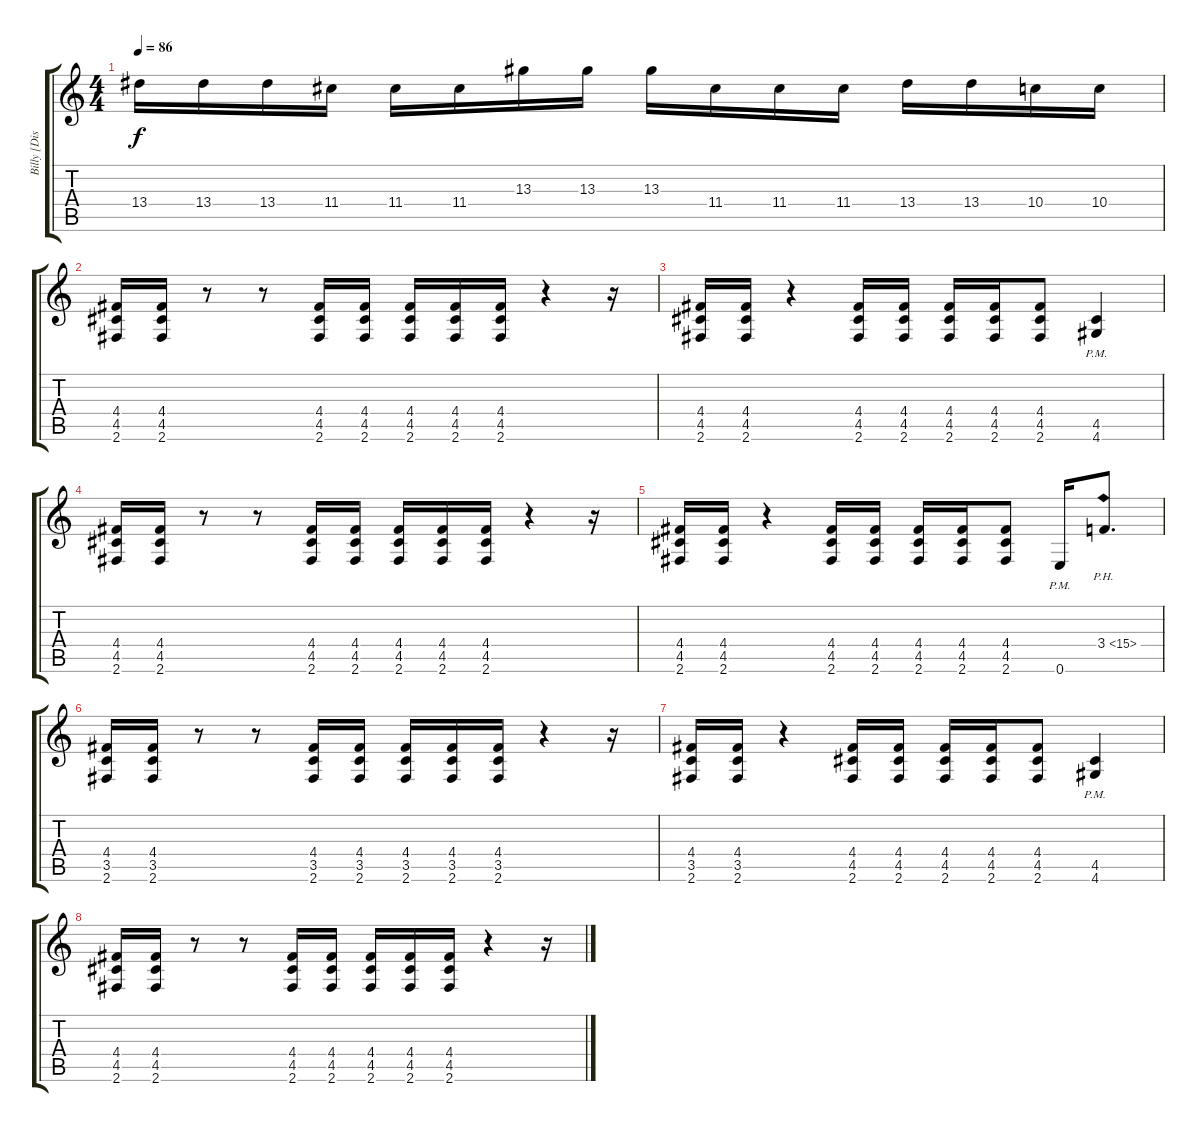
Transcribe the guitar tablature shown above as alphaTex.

\track ("Billy [Distortion]" "Billy [Dis") {instrument distortionguitar}
\staff {score tabs}
\tuning (E4 B3 G3 D3 A2 E2) {hide}
\ts (4 4)
\tempo 86
\clef g2
\ks c
13.4.16{dy f} 13.4.16 13.4.16 11.4.16 11.4.16 11.4.16 13.3.16 13.3.16 13.3.16 11.4.16 11.4.16 11.4.16 13.4.16 13.4.16 10.4.16 10.4.16 |
(4.4 4.5 2.6).16 (4.4 4.5 2.6).16 r.8 r.8 (4.4 4.5 2.6).16 (4.4 4.5 2.6).16 (4.4 4.5 2.6).16 (4.4 4.5 2.6).16 (4.4 4.5 2.6).16 r.4 r.16 |
(4.4 4.5 2.6).16 (4.4 4.5 2.6).16 r.4 (4.4 4.5 2.6).16 (4.4 4.5 2.6).16 (4.4 4.5 2.6).16 (4.4 4.5 2.6).16 (4.4 4.5 2.6).8 (4.5{pm} 4.6{pm}).4 |
(4.4 4.5 2.6).16 (4.4 4.5 2.6).16 r.8 r.8 (4.4 4.5 2.6).16 (4.4 4.5 2.6).16 (4.4 4.5 2.6).16 (4.4 4.5 2.6).16 (4.4 4.5 2.6).16 r.4 r.16 |
(4.4 4.5 2.6).16 (4.4 4.5 2.6).16 r.4 (4.4 4.5 2.6).16 (4.4 4.5 2.6).16 (4.4 4.5 2.6).16 (4.4 4.5 2.6).16 (4.4 4.5 2.6).8 0.6{pm}.16 3.4{ph 12}.8{d} |
(4.4 3.5 2.6).16 (4.4 3.5 2.6).16 r.8 r.8 (4.4 3.5 2.6).16 (4.4 3.5 2.6).16 (4.4 3.5 2.6).16 (4.4 3.5 2.6).16 (4.4 3.5 2.6).16 r.4 r.16 |
(4.4 3.5 2.6).16 (4.4 3.5 2.6).16 r.4 (4.4 4.5 2.6).16 (4.4 4.5 2.6).16 (4.4 4.5 2.6).16 (4.4 4.5 2.6).16 (4.4 4.5 2.6).8 (4.5{pm} 4.6{pm}).4 |
(4.4 4.5 2.6).16 (4.4 4.5 2.6).16 r.8 r.8 (4.4 4.5 2.6).16 (4.4 4.5 2.6).16 (4.4 4.5 2.6).16 (4.4 4.5 2.6).16 (4.4 4.5 2.6).16 r.4 r.16
